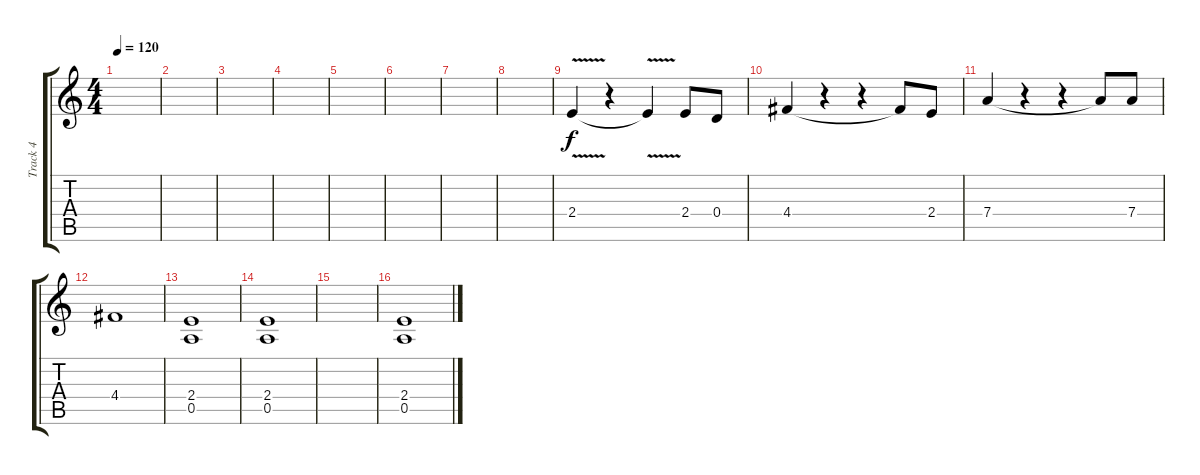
\track ("Track 4" "Track 4") {instrument distortionguitar}
\staff {score tabs}
\tuning (E4 B3 G3 D3 A2 E2) {hide}
\ts (4 4)
\tempo 120
\clef g2
\ks c
|
|
|
|
|
|
|
|
2.4{v}.4 r.4 2.4{t}.4 2.4.8 0.4.8 |
4.4.4 r.4 r.4 4.4{t}.8 2.4.8 |
7.4.4 r.4 r.4 7.4{t}.8 7.4.8 |
4.4.1 |
(2.4 0.5).1 |
(2.4 0.5).1 |
|
(2.4 0.5).1
